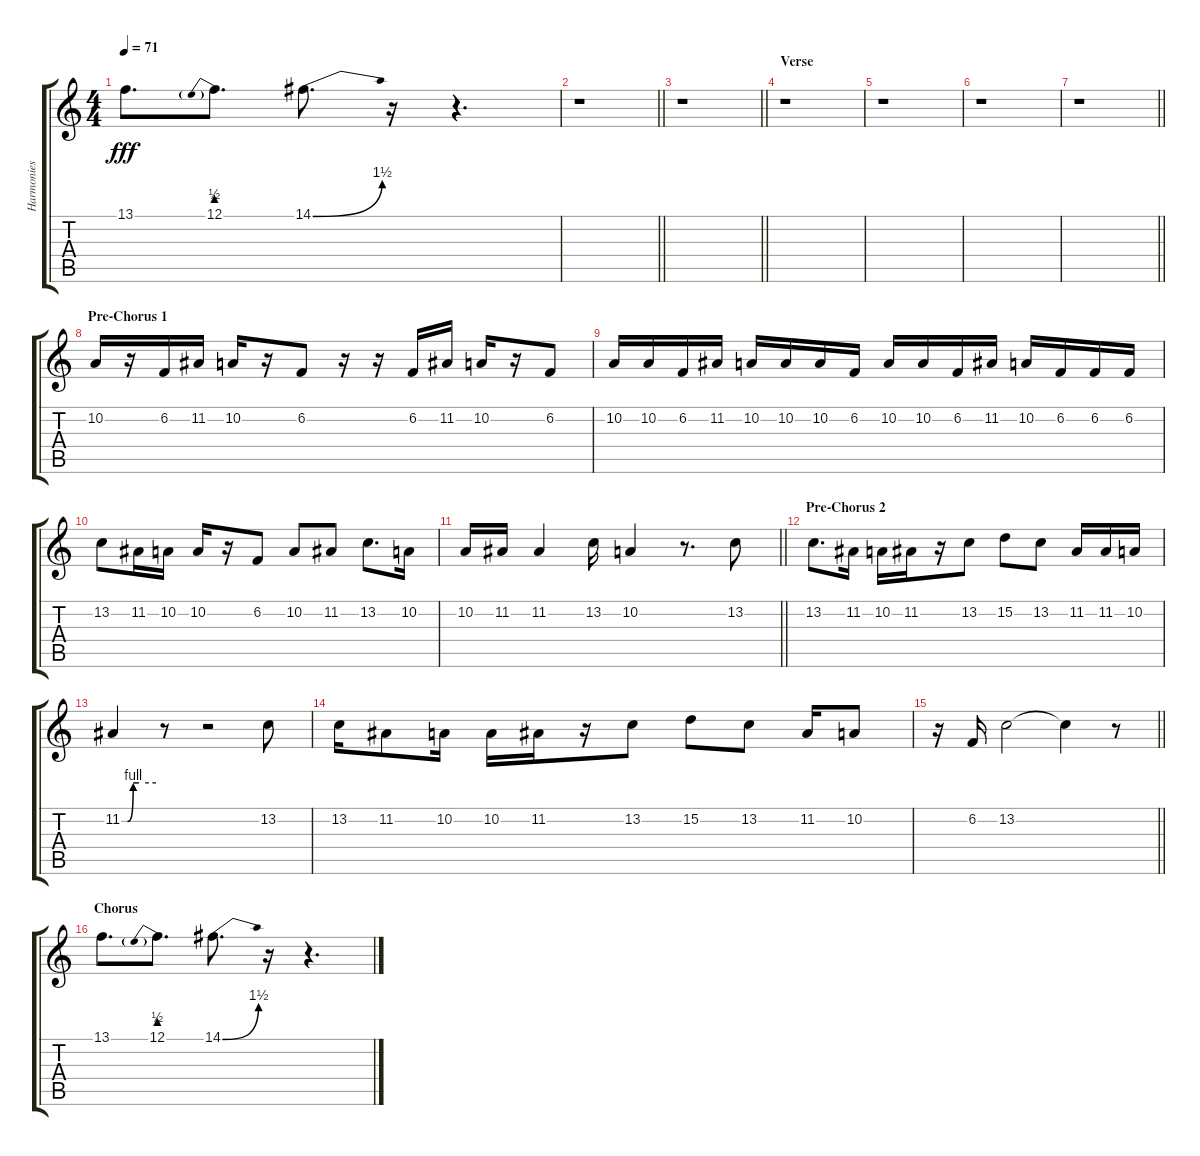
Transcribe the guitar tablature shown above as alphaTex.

\track ("Harmonies" "Harmonies") {instrument bassoon}
\staff {score tabs}
\tuning (E4 B3 G3 D3 A2 E2) {hide}
\ts (4 4)
\tempo 71
\clef g2
\ks c
13.1.8{d dy fff} 12.1{be (prebend 0 2 60 2)}.8{d} 14.1{be (bend 0 0 60 6)}.8{d} r.16 r.4{d} |
\barLineRight lightlight
r.1 |
\barLineRight lightlight
r.1 |
\section ("" "Verse")
r.1 |
r.1 |
r.1 |
\barLineRight lightlight
r.1 |
\section ("" "Pre-Chorus 1")
10.2.16 r.16 6.2.16 11.2.16 10.2.16 r.16 6.2.8 r.16 r.16 6.2.16 11.2.16 10.2.16 r.16 6.2.8 |
10.2.16 10.2.16 6.2.16 11.2.16 10.2.16 10.2.16 10.2.16 6.2.16 10.2.16 10.2.16 6.2.16 11.2.16 10.2.16 6.2.16 6.2.16 6.2.16 |
13.2.8 11.2.16 10.2.16 10.2.16 r.16 6.2.8 10.2.8 11.2.8 13.2.8{d} 10.2.16 |
\barLineRight lightlight
10.2.16 11.2.16 11.2.4 13.2.16 10.2.4 r.8{d} 13.2.8 |
\section ("" "Pre-Chorus 2")
13.2.8{d} 11.2.16 10.2.16 11.2.16 r.16 13.2.8 15.2.8 13.2.8 11.2.16 11.2.16 10.2.16 |
11.2{be (custom 0 0 10 0 20 4 30 4 60 4)}.4 r.8 r.2 13.2.8 |
13.2.16 11.2.8 10.2.16 10.2.16 11.2.16 r.16 13.2.8 15.2.8 13.2.8 11.2.16 10.2.8 |
\barLineRight lightlight
r.16{volume 2} 6.2.16 13.2.2 13.2{t}.4 r.8 |
\section ("" "Chorus")
13.1.8{d volume 10} 12.1{be (prebend 0 2 60 2)}.8{d} 14.1{be (bend 0 0 60 6)}.8{d} r.16 r.4{d}
